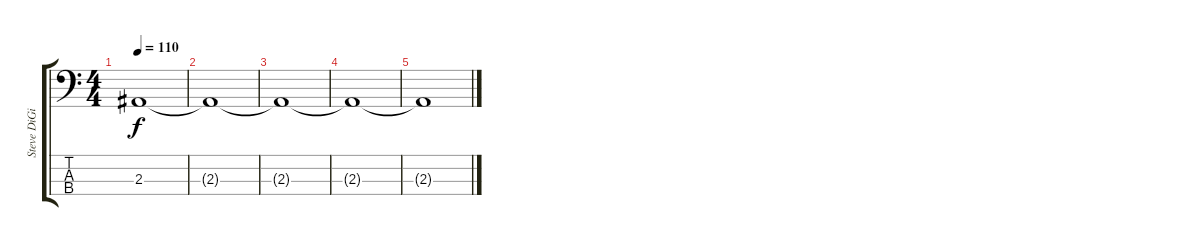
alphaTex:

\track ("Steve DiGiorgio" "Steve DiGi") {instrument electricbasspick}
\staff {score tabs}
\tuning (Gb2 Db2 Ab1 Eb1) {hide}
\ts (4 4)
\tempo 110
\clef f4
\ks c
2.3.1{dy f volume 6} |
2.3{t}.1 |
2.3{t}.1 |
2.3{t}.1 |
2.3{t}.1
